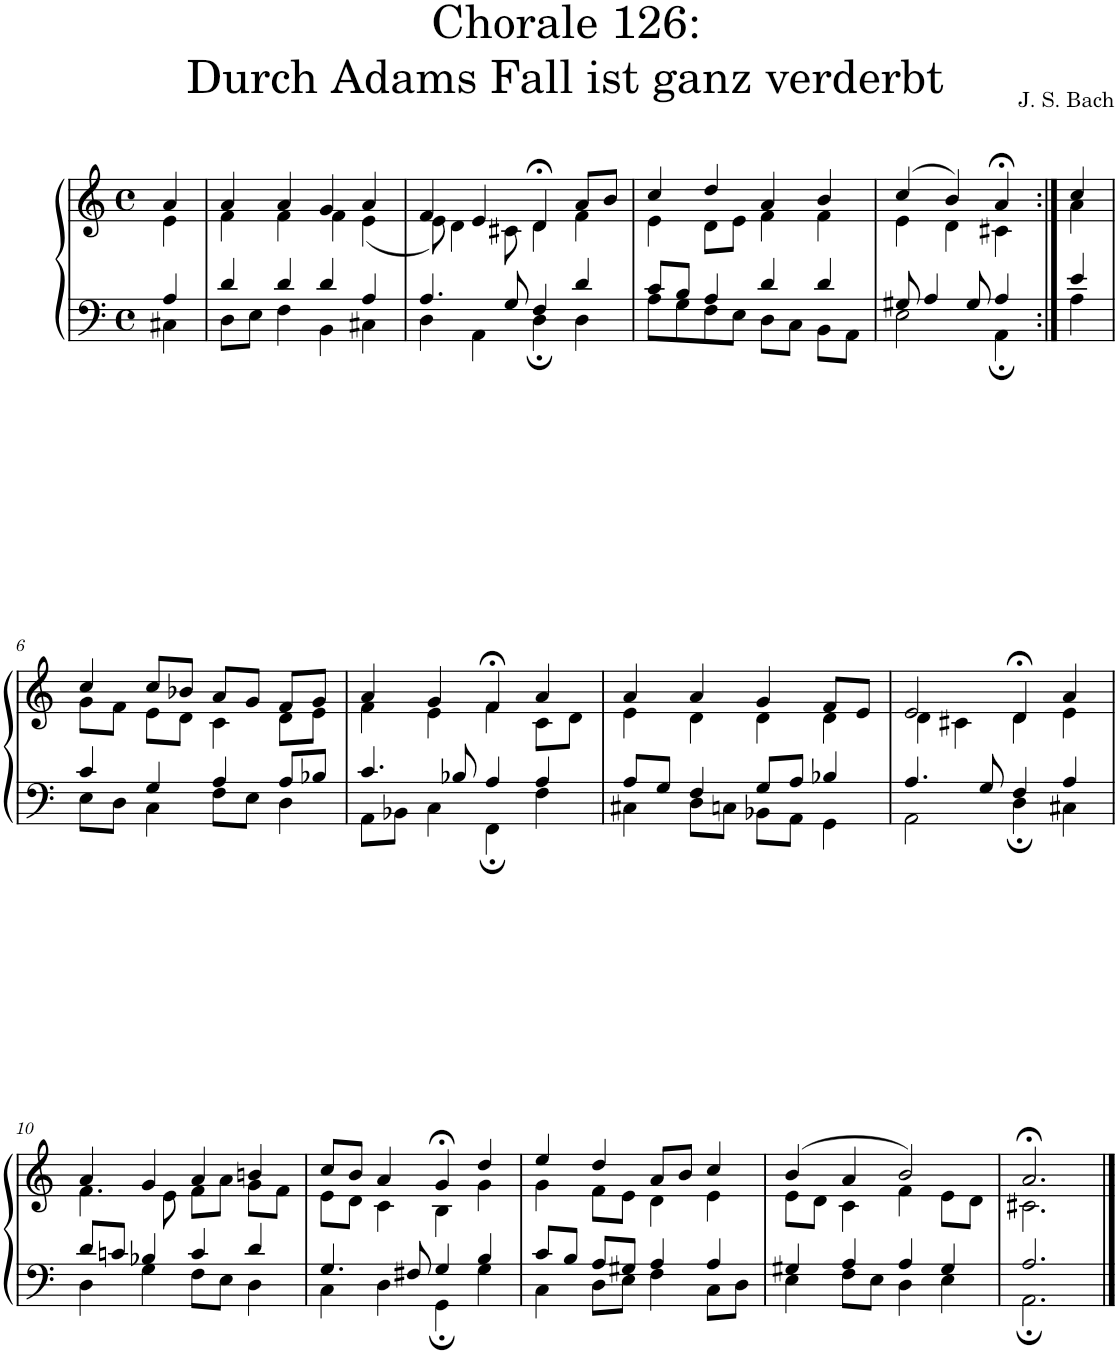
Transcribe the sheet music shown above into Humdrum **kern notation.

**kern	**kern
*part1	*part1
*staff2	*staff1
*I"S,A	*
*clefF4	*clefG2
*k[]	*k[]
*M4/4	*M4/4
*met(c)	*met(c)
=	=
*^	*^
4A/	4C#X\	4a/	4e\
=1	=1	=1	=1
4d/	8D\L	4a/	4f\
.	8E\J	.	.
4d/	4F\	4a/	4f\
4d/	4BB\	4g/	4f\
4A/	4C#X\	4a/	(<4e\
=2	=2	=2	=2
4.A/	4D\	4f/	8e\)
.	.	.	4d\
.	4AA\	4e/	.
8G/	.	.	8c#X\
4F/	4D;\	4d;</	4d\
4d/	4D\	8a/L	4f\
.	.	8b/J	.
=3	=3	=3	=3
8c/L	8A\L	4cc/	4e\
8B/J	8G\	.	.
4A/	8F\	4dd/	8d\L
.	8E\J	.	8e\J
4d/	8D\L	4a/	4f\
.	8C\J	.	.
4d/	8BB\L	4b/	4f\
.	8AA\J	.	.
=72	=72	=72	=72
8G#X/	2E\	(>4cc/	4e\
4A/	.	.	.
.	.	4b/)	4d\
8G#/	.	.	.
4A/	4AA;\	4a;</	4c#X\
=73:|!	=73:|!	=73:|!	=73:|!
4e/	4A\	4cc/	4a\
!!LO:LB:g=z	!!
=6	=6	=6	=6
4c/	8E\L	4cc/	8g\L
.	8D\J	.	8f\J
4G/	4C\	8cc/L	8e\L
.	.	8b-X/J	8d\J
4A/	8F\L	8a/L	4c\
.	8E\J	8g/J	.
8A/L	4D\	8f/L	8d\L
8B-X/J	.	8g/J	8e\J
=7	=7	=7	=7
4.c/	8AA\L	4a/	4f\
.	8BB-X\J	.	.
.	4C\	4g/	4e\
8B-X/	.	.	.
4A/	4FF;\	4f;</	4f\
4A/	4F\	4a/	8c\L
.	.	.	8d\J
=8	=8	=8	=8
8A/L	4C#X\	4a/	4e\
8G/J	.	.	.
4F/	8D\L	4a/	4d\
.	8Cn\J	.	.
8G/L	8BB-X\L	4g/	4d\
8A/J	8AA\J	.	.
4B-X/	4GG\	8f/L	4d\
.	.	8e/J	.
=9	=9	=9	=9
4.A/	2AA\	2e/	4d\
.	.	.	4c#X\
8G/	.	.	.
4F/	4D;\	4d;</	4d\
4A/	4C#X\	4a/	4e\
!!LO:LB:g=z	!!
=10	=10	=10	=10
8d/L	4D\	4a/	4.f\
8cn/J	.	.	.
4B-X/	4G\	4g/	.
.	.	.	8e\
4c/	8F\L	4a/	8f\L
.	8E\J	.	8a\J
4d/	4D\	4bn/	8g\L
.	.	.	8f\J
=11	=11	=11	=11
4.G/	4C\	8cc/L	8e\L
.	.	8b/J	8d\J
.	4D\	4a/	4c\
8F#X/	.	.	.
4G/	4GG;\	4g;</	4B\
4B/	4G\	4dd/	4g\
=12	=12	=12	=12
8c/L	4C\	4ee/	4g\
8B/J	.	.	.
8A/L	8D\L	4dd/	8f\L
8G#X/J	8E\J	.	8e\J
4A/	4F\	8a/L	4d\
.	.	8b/J	.
4A/	8C\L	4cc/	4e\
.	8D\J	.	.
=13	=13	=13	=13
4G#X/	4E\	(>4b/	8e\L
.	.	.	8d\J
4A/	8F\L	4a/	4c\
.	8E\J	.	.
4A/	4D\	2b/)	4f\
4G#/	4E\	.	8e\L
.	.	.	8d\J
=14	=14	=14	=14
2.A/	2.AA;\	2.a;</	2.c#X\
*v	*v	*	*
*	*v	*v
==	==
*-	*-
